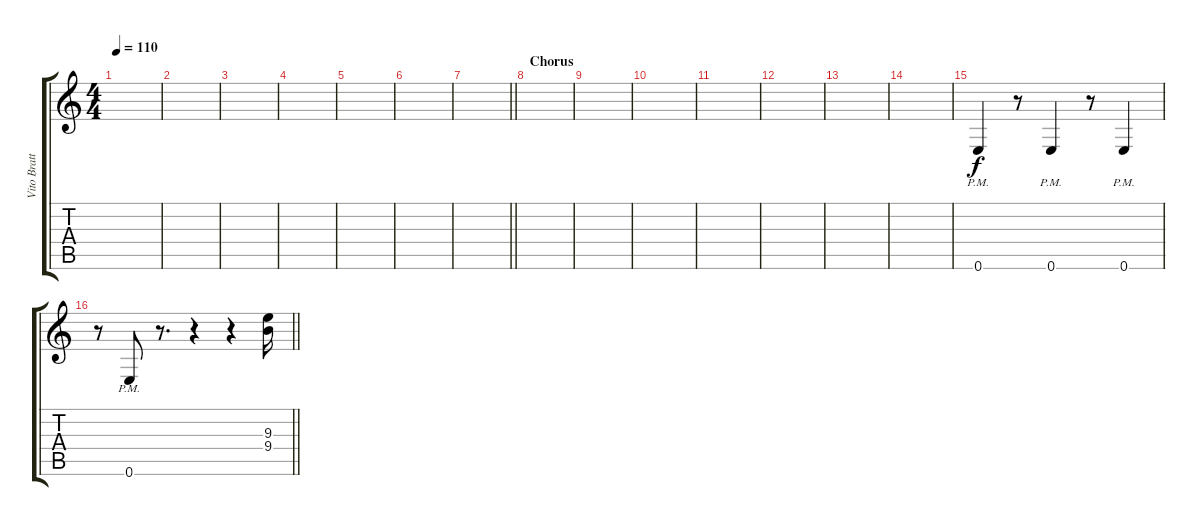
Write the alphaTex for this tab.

\track ("Vito Bratta Fills" "Vito Bratt") {instrument distortionguitar}
\staff {score tabs}
\tuning (E4 B3 G3 D3 A2 E2) {hide}
\ts (4 4)
\tempo 110
\clef g2
\ks c
|
|
|
|
|
|
\barLineRight lightlight
|
\section ("" "Chorus")
|
|
|
|
|
|
|
0.6{pm}.4 r.8 0.6{pm}.4 r.8 0.6{pm}.4 |
\barLineRight lightlight
r.8 0.6{pm}.8 r.8{d} r.4 r.4 (9.3 9.4).16
